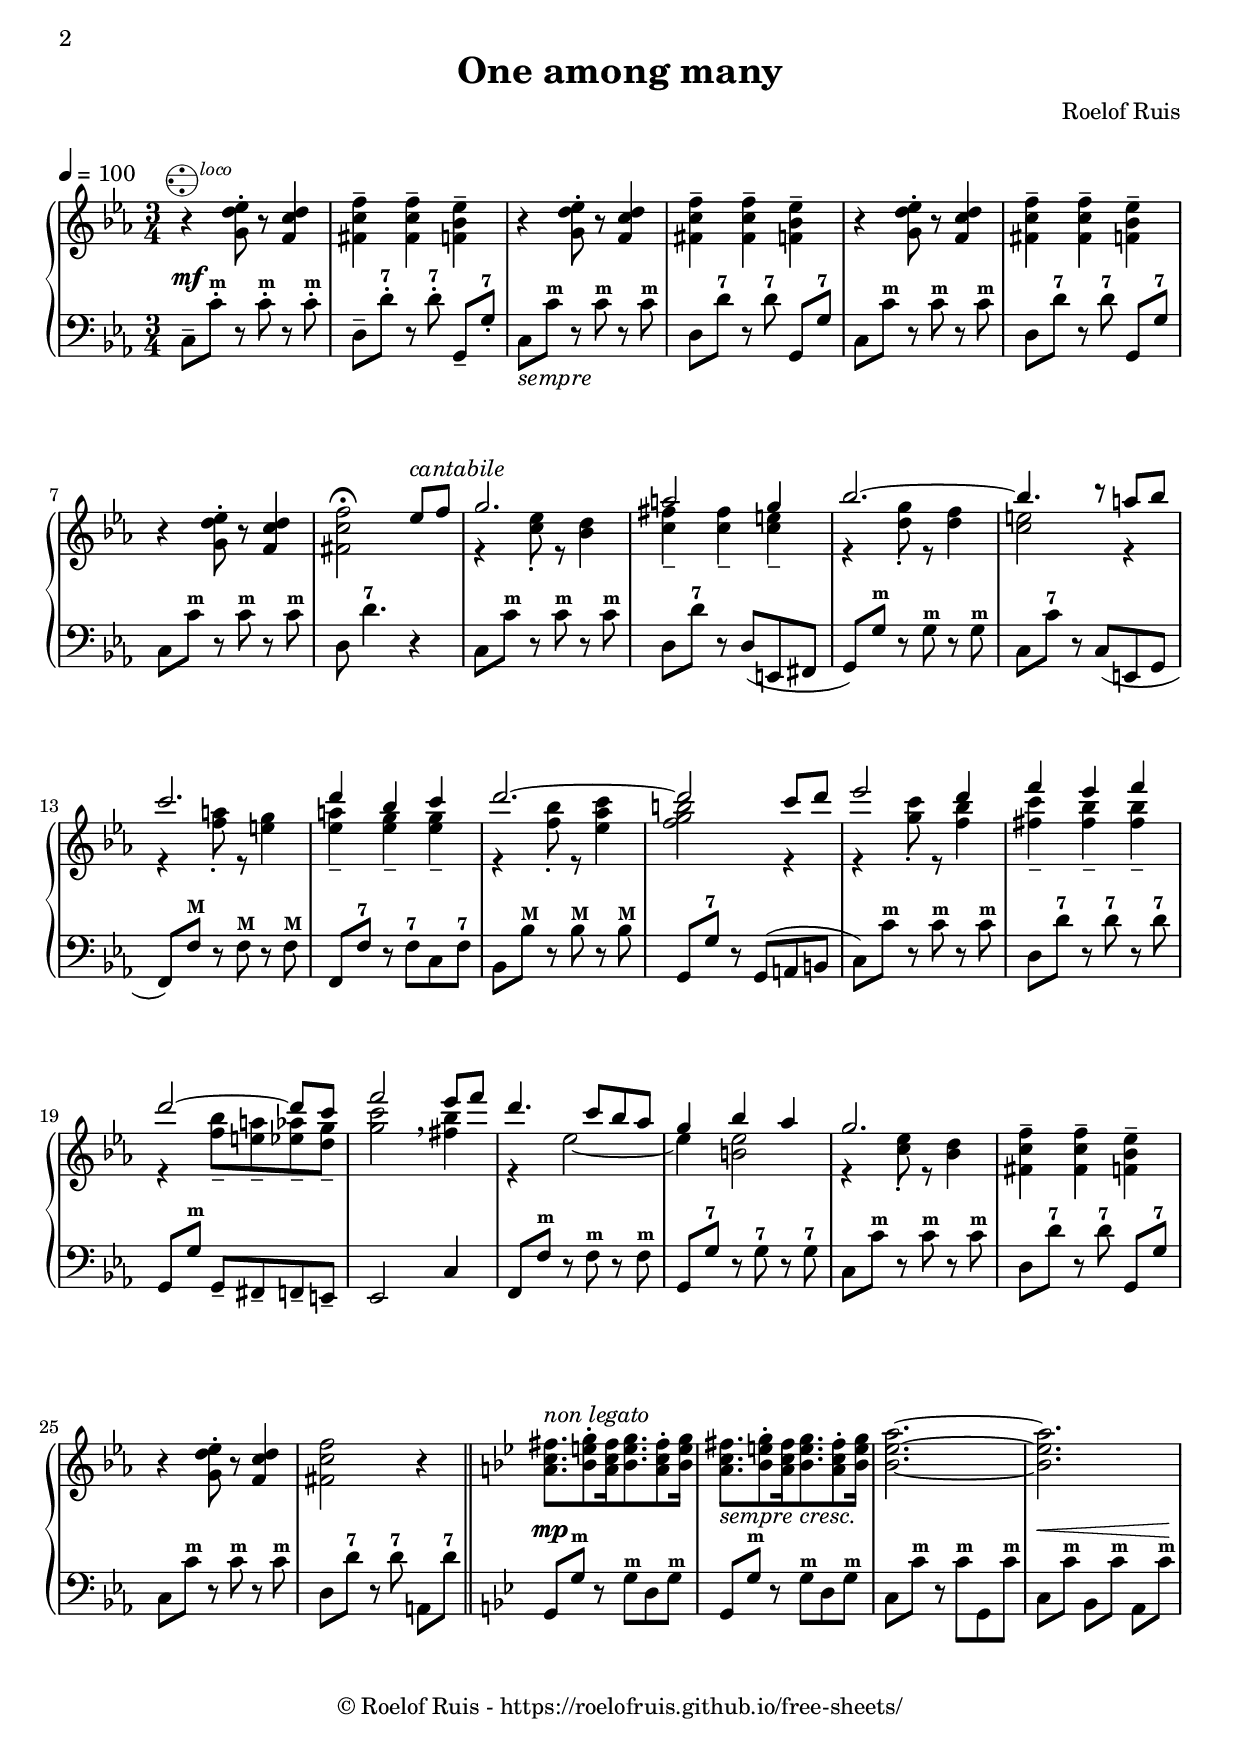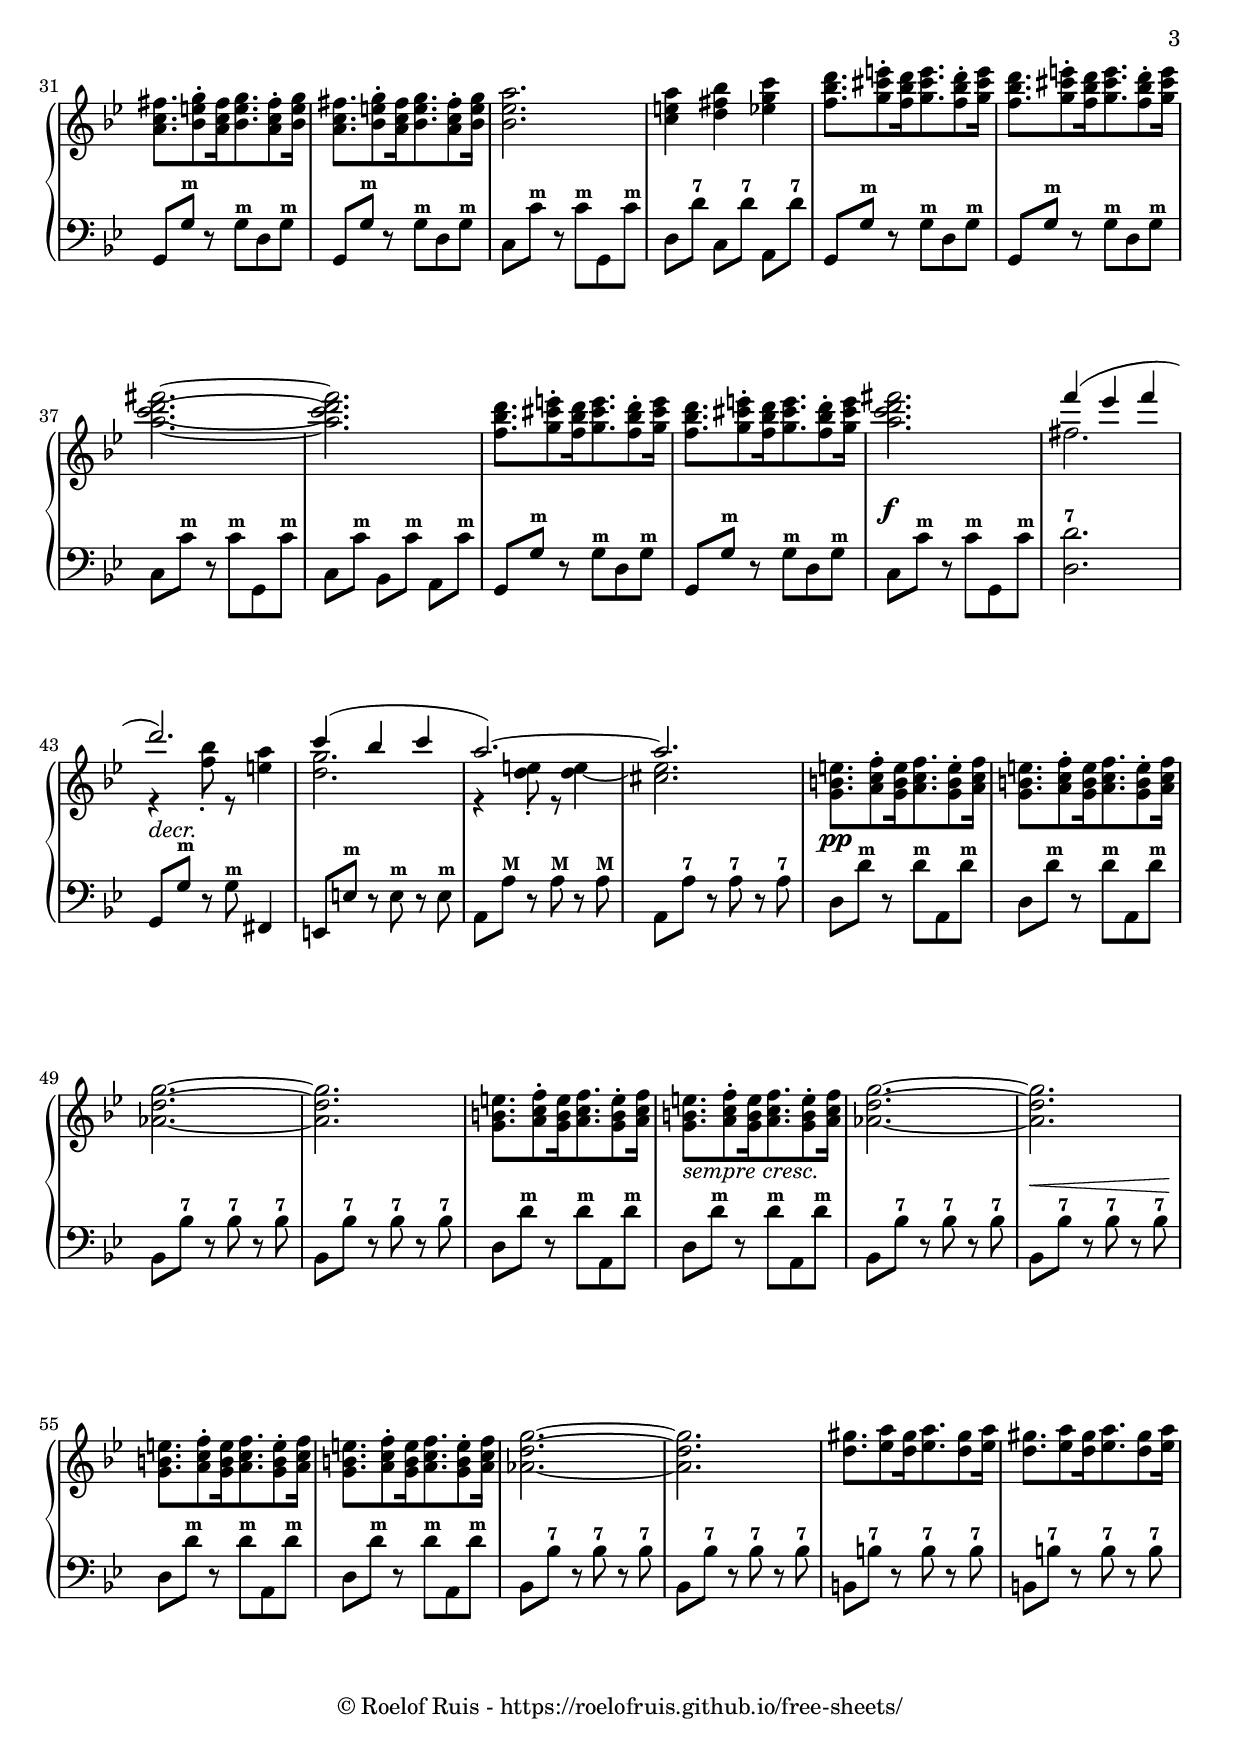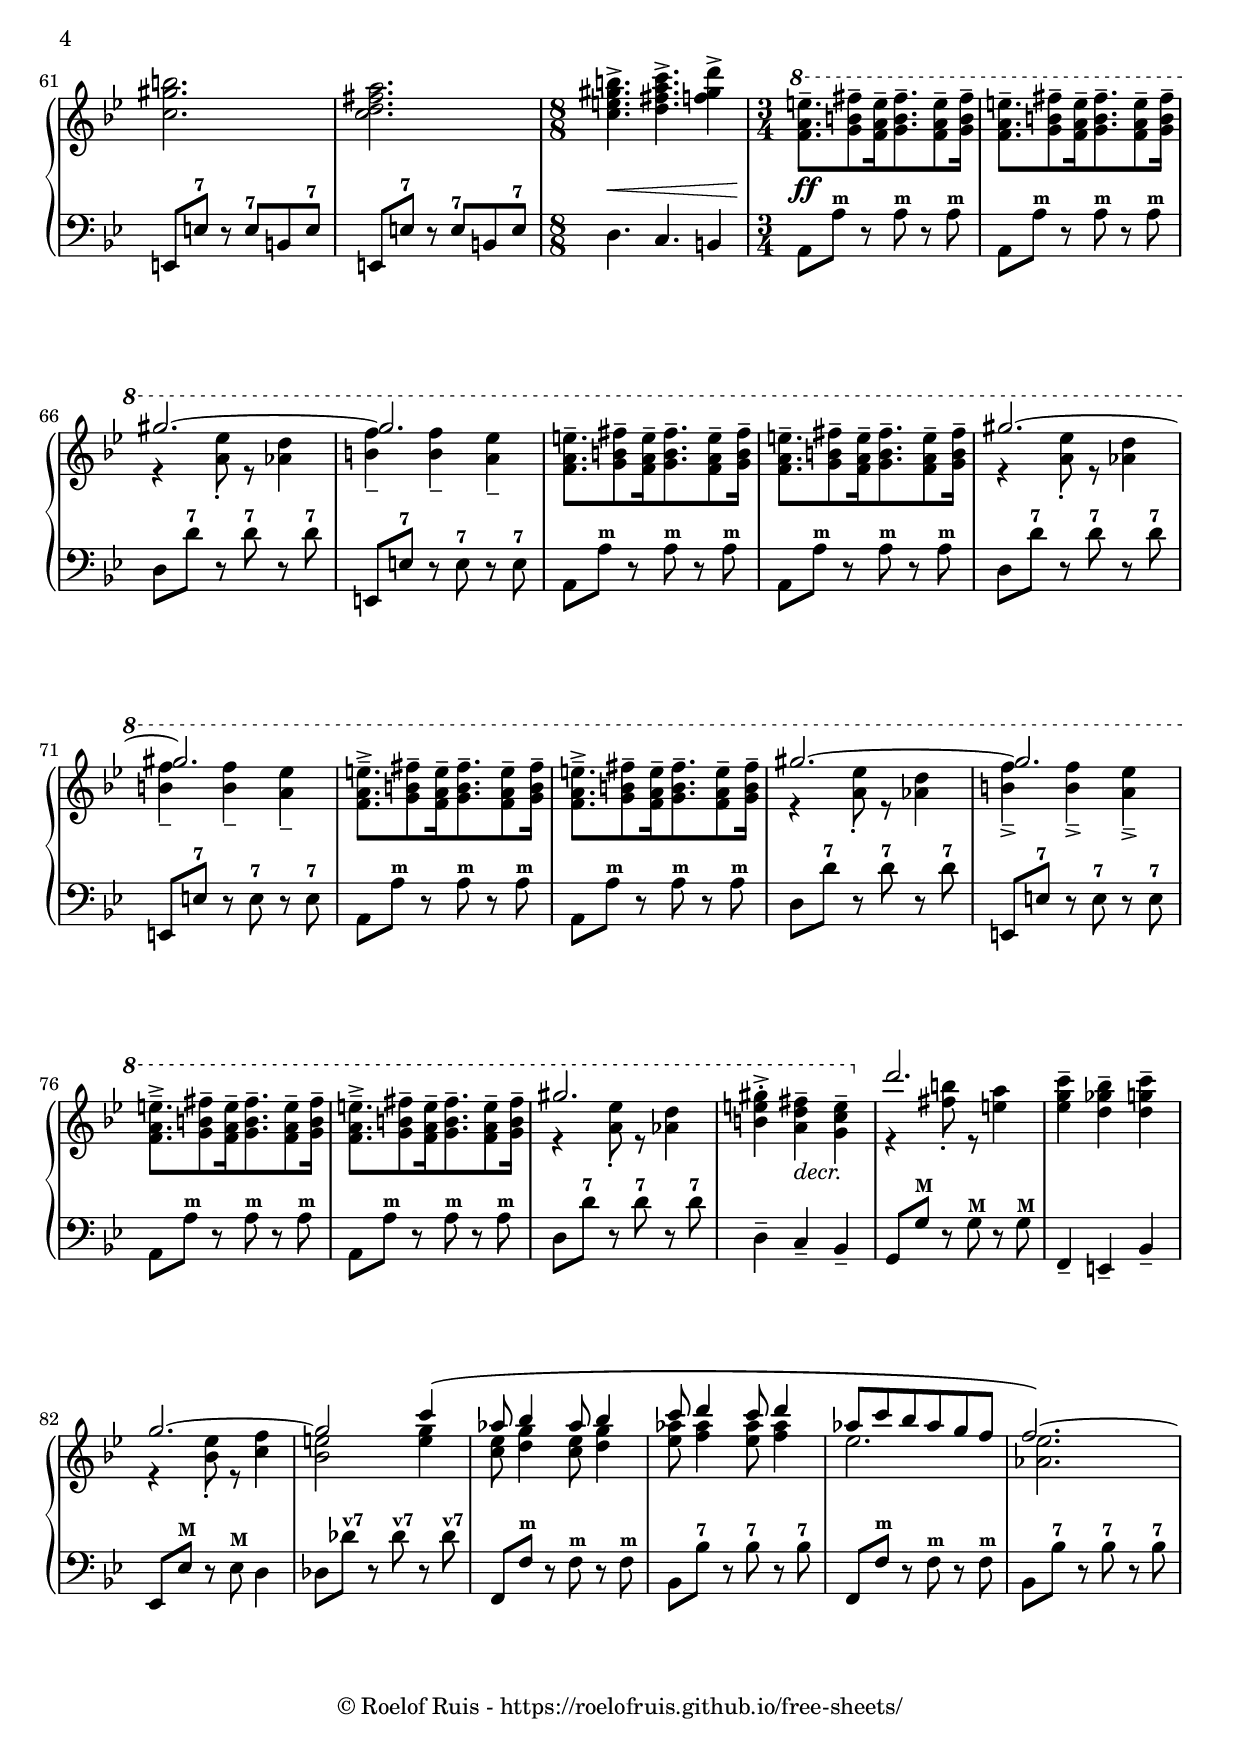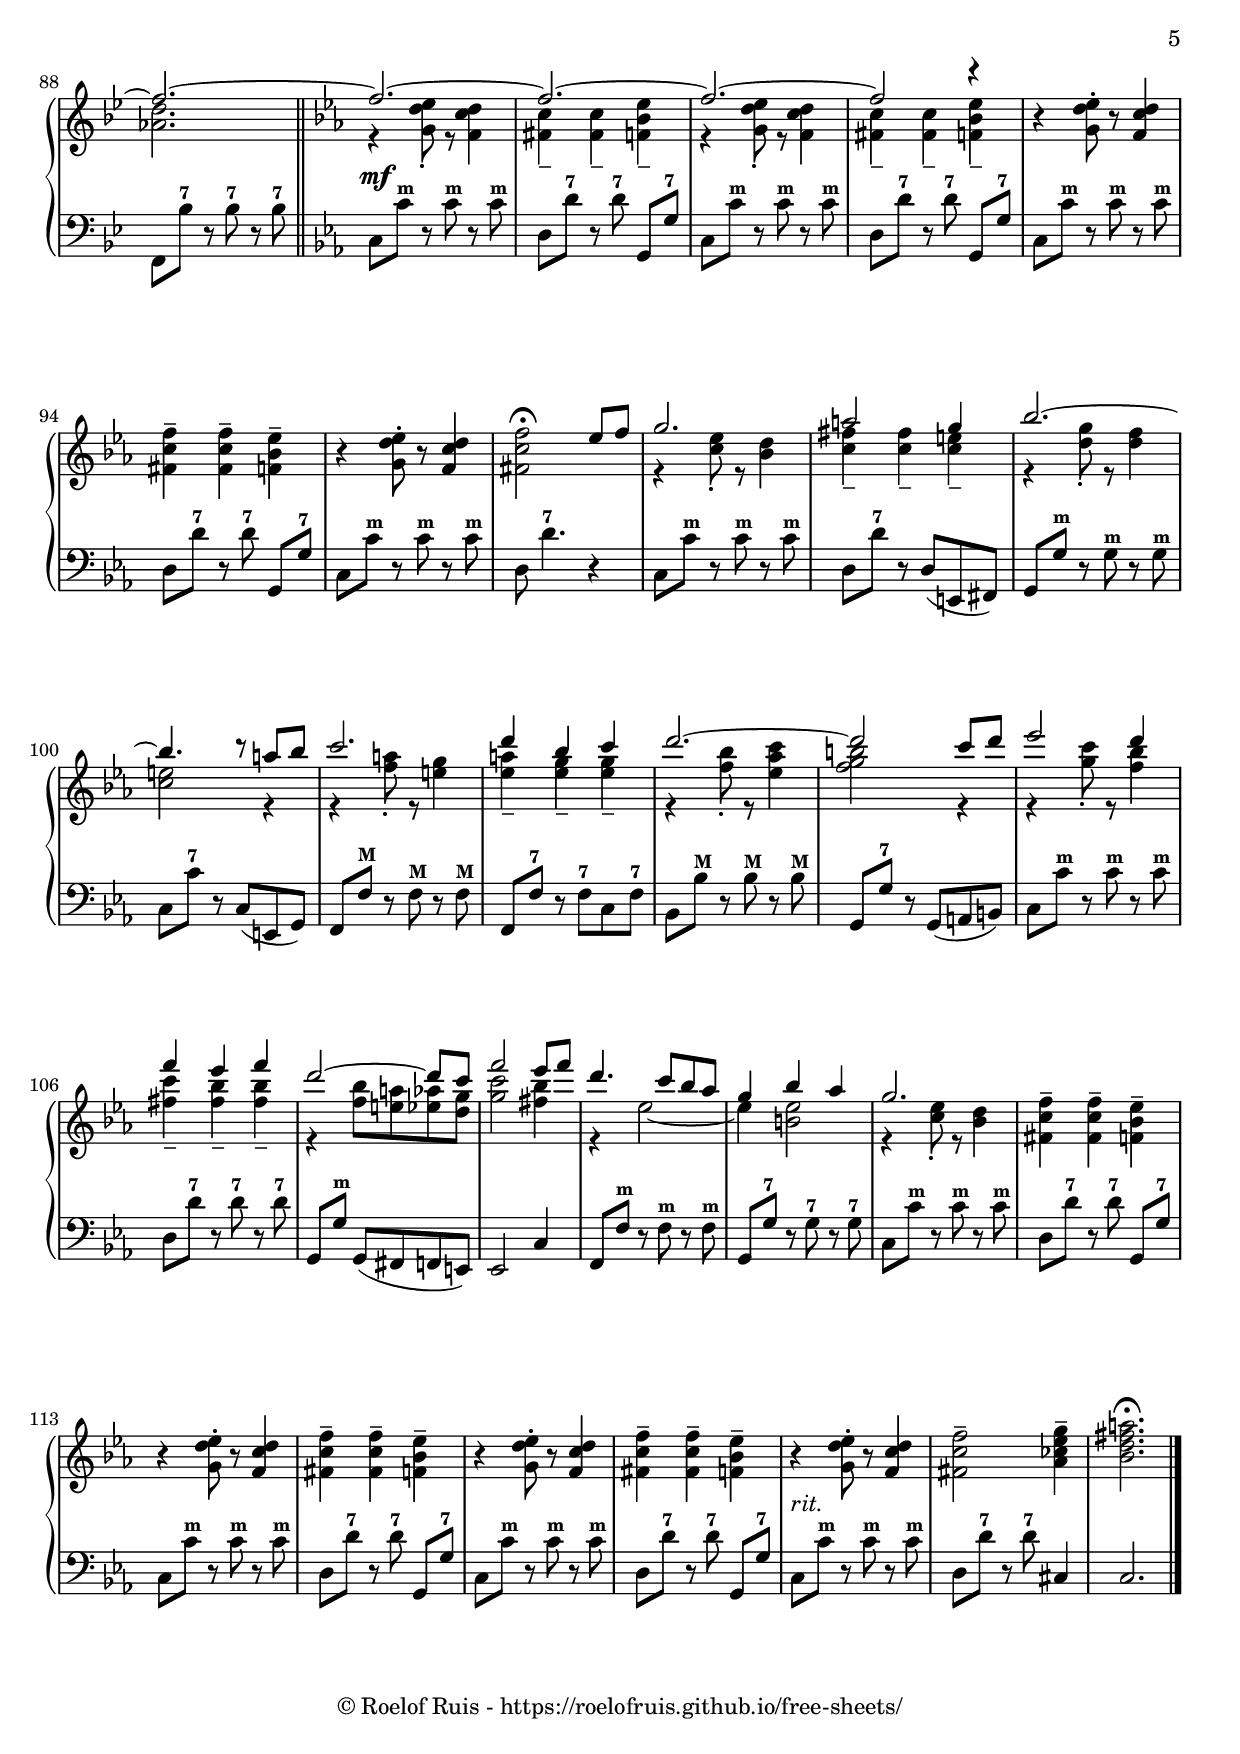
\version "2.20.0"

\include "../../shared_includes.ly"
\version "2.20.0"

% ---- Bellows ----
out = ^\markup { \musicglyph #"accordion.pull" }
in = ^\markup { \musicglyph #"accordion.push" }

outsub = _\markup { \musicglyph #"accordion.pull" }
insub = _\markup { \musicglyph #"accordion.push" }

% ---- Basses ----
mj = ^\markup { \bold \magnify #0.8 { \roman M } }
mn = ^\markup { \bold \magnify #0.8 { \roman m } }
spt = ^\markup { \bold \magnify #0.8 { \roman 7 } }
vsp = ^\markup { \bold \magnify #0.8 { \roman v7 } }

bbass = _\markup {\box {\bold{BB}}}
sbass = _\markup {\box {\bold{SB}}}

% ---- Registers ----

eightva = \markup {\italic \translate #'(1.8 . 0) \raise #2 \magnify #0.8 {"8va"}}
loco    = \markup {\italic \translate #'(1.8 . 0) \raise #2 \magnify #0.8 {"loco"}}

dot = \markup {
  \musicglyph #"accordion.dot"
}

freebass = \markup {
  \musicglyph #"accordion.freebass"
}

discant = \markup {
  \musicglyph #"accordion.discant"
}

fbrega = ^\markup {
  \whiteout
  \combine
  \freebass
  \raise #1.5 \dot
}

fbregz = ^\markup {
  \whiteout
  \combine
  \freebass
  \raise #0.5 \dot
}

fbregza = ^\markup {
  \whiteout
  \combine
  \freebass
  \combine
  \raise #0.5 \dot
  \raise #1.5 \dot
}

regz = ^\markup {
  \whiteout
  \combine
  \discant
  \raise #0.5 \dot
}

regez = ^\markup {
  \whiteout
  \combine
  \discant
    \combine
    \raise #0.5 \dot
    \eightva
}

rega = ^\markup {
  \whiteout
  \combine
  \discant
  \raise #1.5 \dot
}

regzdba = ^\markup {
  \whiteout
  \combine
  \discant
  \combine
    \raise #0.5 \dot
    \combine
      \raise #1.5 \dot
      \translate #'(-1 . 0) \raise #1.5 \dot
}

regdbav = ^\markup {
  \whiteout
  \combine
  \discant
  \combine
    \raise #2.5 \dot
    \combine
      \raise #1.5 \dot
      \translate #'(-1 . 0) \raise #1.5 \dot
}

regav = ^\markup {
  \whiteout
  \combine
  \discant
  \combine
    \raise #2.5 \dot
    \raise #1.5 \dot
}

regdbaz = ^\markup {
  \whiteout
  \combine
  \discant
  \combine
    \raise #0.5 \dot
    \combine
      \raise #1.5 \dot
      \translate #'(-1 . 0) \raise #1.5 \dot
}

regdba = ^\markup {
  \whiteout
  \combine
  \discant
  \combine
    \raise #1.5 \dot
    \translate #'(-1 . 0) \raise #1.5 \dot
}

regza = ^\markup {
  \whiteout
  \combine
  \discant
  \combine
    \raise #0.5 \dot
    \raise #1.5 \dot
}

regeza = ^\markup {
  \whiteout
  \combine
  \discant
  \combine
    \raise #0.5 \dot
    \combine
      \raise #1.5 \dot
      \eightva
}

regzv = ^\markup {
  \whiteout
  \combine
  \discant
  \combine
    \raise #0.5 \dot
    \raise #2.5 \dot
}

regzav = ^\markup {
  \whiteout
  \combine
  \discant
  \combine
    \raise #2.5 \dot
    \combine
      \raise #1.5 \dot
      \raise #0.5 \dot
}

regezv = ^\markup {
  \whiteout
  \combine
  \discant
  \combine
    \raise #0.5 \dot
    \combine
      \raise #2.5 \dot
      \eightva
}

regzacv = ^\markup {
  \whiteout
  \combine
  \discant
  \combine
    \raise #2.5 \dot
    \combine
      \translate #'(-1 . 0) \raise #1.5 \dot
      \raise #0.5 \dot
}

regzacvl = ^\markup {
  \whiteout
  \combine
  \discant
  \combine
    \raise #2.5 \dot
    \combine
      \translate #'(-1 . 0) \raise #1.5 \dot
      \combine
        \raise # 0.5 \dot
        \loco
}

regzdbav = ^\markup {
  \whiteout
  \combine
  \discant
  \combine
    \raise #2.5 \dot
    \combine
      \raise #1.5 \dot
      \combine
      \translate #'(-1 . 0) \raise #1.5 \dot
      \raise #0.5 \dot
}









% ---- Other functionality ----

simile = \markup "simile"
subp = _\markup{ \italic sub \dynamic p }


staffAccordionRight = {
  \numericTimeSignature
  \key c \minor
  \clef treble
  \once \override Score.MetronomeMark.X-offset = #0
  \tempo 4 = 100
  \time 3/4
  \relative c'' {
    r4^\regzacvl <es d g,>8-. r <d c f,>4 |
    <f c fis,>-- <f c fis,>-- <es bes f>-- |
    r4 <es d g,>8-. r <d c f,>4 |
    <f c fis,>-- <f c fis,>-- <es bes f>-- |
    r4 <es d g,>8-. r <d c f,>4 |
    <f c fis,>-- <f c fis,>-- <es bes f>-- |
    r4 <es d g,>8-. r <d c f,>4 |
    << {
      s2 es8^\markup {\italic "cantabile"} f |
      g2. |
      a2 g4 |
      bes2.~ |
      bes4. r8 a8 bes |
      c2. |
      d4 bes c |
      d2.~ |
      d2 c8 d |
      es2 d4 |
      f4 es f |
      d2~ d8 c |
      f2 \breathe es8 f |
      d4. c8 bes as |
      g4 bes as |
      g2. |
    } \\ { 
      <f c fis,>2^\fermata  s4 |
      r4 <es c>8-. r8 <d bes>4 |
      <fis c>4-- <fis c>-- <e c>-- |
      r4 <g d>8-. r8 <f d>4 |
      <e c>2 r4 |
      r4 <a f>8-. r8 <g e>4 |
      <a es>4-- <g es>-- <g es>-- |
      r4 <bes f>8-. r8 <c as es>4 |
      <b g f>2 r4 |
      r4 <c g>8-. r8 <bes f>4 |
      <c fis,>4-- <bes fis>-- <bes fis>-- |
      r4 <bes f>8-- <a e>-- <as es>-- <g d>-- |
      <c g>2  <bes fis>4 |
      r4 es,2~ |
      es4 <es b>2
      r4 <es c>8-. r8 <d bes>4 |  
    } >>
    
    <f c fis,>-- <f c fis,>-- <es bes f>-- |
    r4 <es d g,>8-. r <d c f,>4 |
    <f c fis,>2 r4 |
    
    \bar "||"
    \key g \minor
    
    <fis c a>8.^\markup {\italic "non legato"} <g e bes>8-. <fis c a>16 <g e bes>8. <fis c a>8-. <g e bes>16 |
    <fis c a>8. <g e bes>8-. <fis c a>16 <g e bes>8. <fis c a>8-. <g e bes>16 |
    <a~ es~ bes~>2. |
    <a es bes>2. |
    <fis c a>8. <g e bes>8-. <fis c a>16 <g e bes>8. <fis c a>8-. <g e bes>16 |
    <fis c a>8. <g e bes>8-. <fis c a>16 <g e bes>8. <fis c a>8-. <g e bes>16 |
    <a es bes>2. |
    <a e c>4 <bes fis d> <c g es> |
    
    <d bes f>8. <e cis g>8-. <d bes f>16 <e cis g>8. <d bes f>8-. <e cis g>16 |
    <d bes f>8. <e cis g>8-. <d bes f>16 <e cis g>8. <d bes f>8-. <e cis g>16 |
    <fis~ d~ c~ a~>2. |
    <fis d c a>2. |
    <d bes f>8. <e cis g>8-. <d bes f>16 <e cis g>8. <d bes f>8-. <e cis g>16 |
    <d bes f>8. <e cis g>8-. <d bes f>16 <e cis g>8. <d bes f>8-. <e cis g>16 |
    <fis d c a>2. |
    << {
      f4( es f |
      d2.) |
      c4( bes c |
      a2.)~ |
      a2. |
    } \\ {
      fis2. |
      r4 <bes f>8-. r8 <a e>4 |
      <g d>2. |
      r4 <e d>8-. r8 <e~ d>4 |
      <e cis>2. |
    } >>
    
    <e b g>8. <f c a>8-. <e b g>16 <f c a>8. <e b g>8-. <f c a>16 |
    <e b g>8. <f c a>8-. <e b g>16 <f c a>8. <e b g>8-. <f c a>16 |
    <g~ d~ as~>2. |
    <g d as>2. |
    <e b g>8. <f c a>8-. <e b g>16 <f c a>8. <e b g>8-. <f c a>16 |
    <e b g>8. <f c a>8-. <e b g>16 <f c a>8. <e b g>8-. <f c a>16 |
    <g~ d~ as~>2. |
    <g d as>2. |
    <e b g>8. <f c a>8-. <e b g>16 <f c a>8. <e b g>8-. <f c a>16 |
    <e b g>8. <f c a>8-. <e b g>16 <f c a>8. <e b g>8-. <f c a>16 |
    <g~ d~ as~>2. |
    <g d as>2. |
    <gis d>8. <a es>8 <gis d>16 <a es>8. <gis d>8 <a es>16 |
    <gis d>8. <a es>8 <gis d>16 <a es>8. <gis d>8 <a es>16 |
    <b gis c,>2. |
    <a fis d c>2. |

    \time 8/8
    <b gis e c>4.-> <c a fis d>-> <d gis, f>4-> |
    
    \time 3/4
    \ottava #1
    <e a, f>8.-- <fis b, g>8-- <e a, f>16-- <fis b, g>8.-- <e a, f>8-- <fis b, g>16-- |
    <e a, f>8.-- <fis b, g>8-- <e a, f>16-- <fis b, g>8.-- <e a, f>8-- <fis b, g>16-- |
    << {
      gis2.~
      gis2. |
    } \\ {
      r4 <es a,>8-. r8 <d as>4 |
      <f b,>4-- <f b,>-- <es a,>-- |
    } >>
    <e a, f>8.-- <fis b, g>8-- <e a, f>16-- <fis b, g>8.-- <e a, f>8-- <fis b, g>16-- |
    <e a, f>8.-- <fis b, g>8-- <e a, f>16-- <fis b, g>8.-- <e a, f>8-- <fis b, g>16-- |
    << {
      gis2.~
      gis2. |
    } \\ {
      r4 <es a,>8-. r8 <d as>4 |
      <f b,>4-- <f b,>-- <es a,>-- |
    } >>
    <e a, f>8.---> <fis b, g>8-- <e a, f>16-- <fis b, g>8.-- <e a, f>8-- <fis b, g>16-- |
    <e a, f>8.---> <fis b, g>8-- <e a, f>16-- <fis b, g>8.-- <e a, f>8-- <fis b, g>16-- |
    << {
      gis2.~
      gis2. |
    } \\ {
      r4 <es a,>8-. r8 <d as>4 |
      <f b,>4---> <f b,>---> <es a,>---> |
    } >>
    <e a, f>8.---> <fis b, g>8-- <e a, f>16-- <fis b, g>8.-- <e a, f>8-- <fis b, g>16-- |
    <e a, f>8.---> <fis b, g>8-- <e a, f>16-- <fis b, g>8.-- <e a, f>8-- <fis b, g>16-- |
    << {
      gis2.
    } \\ {
      r4 <es a,>8-. r8 <d as>4 |
    } >>
    <gis e b>4-.-> <fis d a>-- <e c g>-- |
    \ottava #0
    << { d2. } \\ { r4 <b fis>8-. r8 <a e>4 | } >>
    <c g es>4-- <bes ges d>-- <c g d>-- |
    << { 
      g2.~ |
      g2 c4\( |
      as8 bes4 as8 bes4 |
      c8 d4 c8 d4 |
      as8 c bes as g f |
      f2.\)~ |
      f2.~ |
    } \\ {
      r4 <es bes>8-. r8 <f c>4 |
      <e bes>2 <g e>4 |
      <es c>8 <g d>4 <es c>8 <g d>4 |
      <as es>8 <as f>4 <as es>8 <as f>4 |
      es2. |
      <es as,>2. |
      <d as>2. |
    } >>
    
    \bar "||"
    \key c \minor

    << {
      f2.~ |
      f2.~ |
      f2.~ |
      f2 r4 |
    } \\ {
      r4 <es d g,>8-. r8 <d c f,>4 |
      <c fis,>4-- <c fis,>-- <es bes f>-- |
      r4 <es d g,>8-. r8 <d c f,>4 |
      <c fis,>4-- <c fis,>4-- <es bes f>--
    } >>
    r4 <es d g,>8-. r <d c f,>4 |
    <f c fis,>-- <f c fis,>-- <es bes f>-- |
    r4 <es d g,>8-. r <d c f,>4 |
    << {
      s2 es8 f |
      g2. |
      a2 g4 |
      bes2.~ |
      bes4. r8 a8 bes |
      c2. |
      d4 bes c |
      d2.~ |
      d2 c8 d |
      es2 d4 |
      f4 es f |
      d2~ d8 c |
      f2 es8 f |
      d4. c8 bes as |
      g4 bes as |
      g2. |
    } \\ { 
      <f c fis,>2^\fermata  s4 |
      r4 <es c>8-. r8 <d bes>4 |
      <fis c>4-- <fis c>-- <e c>-- |
      r4 <g d>8-. r8 <f d>4 |
      <e c>2 r4 |
      r4 <a f>8-. r8 <g e>4 |
      <a es>4-- <g es>-- <g es>-- |
      r4 <bes f>8-. r8 <c as es>4 |
      <b g f>2 r4 |
      r4 <c g>8-. r8 <bes f>4 |
      <c fis,>4-- <bes fis>-- <bes fis>-- |
      r4 <bes f>8 <a e> <as es> <g d> |
      <c g>2 <bes fis>4 |
      r4 es,2~ |
      es4 <es b>2
      r4 <es c>8-. r8 <d bes>4 |  
    } >>
    
    <f c fis,>-- <f c fis,>-- <es bes f>-- |
    r4 <es d g,>8-. r <d c f,>4 |
    <f c fis,>-- <f c fis,>-- <es bes f>-- |
    r4 <es d g,>8-. r <d c f,>4 |
    <f c fis,>-- <f c fis,>-- <es bes f>-- |
    r4 <es d g,>8-. r <d c f,>4 |
    <f c fis,>2-- <g es ces as>4-- |
    <a fis d bes>2.\fermata |
    
  }
}

staffAccordionLeft = {
  \numericTimeSignature
  \key c \minor
  \clef bass
  \time 3/4
  c8-- c'-.\mn r8 c'-.\mn r8 c'-.\mn |
  d8-- d'-.\spt r8 d'-.\spt g,--[ g-.]\spt |
  c8_\markup {\italic "sempre"} c'\mn r8 c'\mn r8 c'\mn |
  d8 d'\spt r8 d'\spt g,[ g]\spt |
  c8 c'\mn r8 c'\mn r8 c'\mn |
  d8 d'\spt r8 d'\spt g,[ g]\spt |
  c8 c'\mn r8 c'\mn r8 c'\mn |
  d8 d'4.\spt r4 |
  
  c8 c'\mn r8 c'\mn r8 c'\mn |
  d8 d'\spt r8 d8( e, fis, |
  g,8) g\mn r8 g\mn  r8 g\mn |
  c8 c'\spt r8 c[( e, g,] |
  f,8) f\mj r8 f\mj r8 f\mj |
  f,8 f\spt r8 f\spt c8 f\spt |
  bes, bes\mj r8 bes\mj r8 bes\mj |
  g,8 g\spt r8 g,( a, b, |
  c8) c'\mn r8 c'\mn r8 c'\mn |
  d d'\spt r8 d'\spt r8 d'\spt |
  g,8[ g]\mn g,-- fis,-- f,-- e,-- |
  es,2 c4 |
  f,8 f\mn r8 f\mn r8 f\mn |
  g,8 g\spt r8 g\spt r8 g\spt |
  c8 c'\mn r8 c'\mn r8 c'\mn |
  d8 d'\spt r8 d'\spt g,[ g]\spt |
  c8 c'\mn r8 c'\mn r8 c'\mn |
  d8 d'\spt r8 d'\spt a,[ d']\spt |

  \bar "||"
  \key g \minor
  
  g,8 g\mn r8 g\mn d g\mn |
  g,8 g\mn r8 g\mn d g\mn |
  c8 c'\mn r8 c'\mn g, c'\mn |
  c8[ c']\mn bes,[ c']\mn a,[ c']\mn |
  g,8 g\mn r8 g\mn d g\mn |
  g,8 g\mn r8 g\mn d g\mn |
  c8 c'\mn r8 c'\mn g, c'\mn |
  d8[ d']\spt c[ d']\spt a,[ d']\spt
  g,8 g\mn r8 g\mn d g\mn |
  g,8 g\mn r8 g\mn d g\mn |
  c8 c'\mn r8 c'\mn g, c'\mn |
  c8[ c']\mn bes,[ c']\mn a,[ c']\mn |
  g,8 g\mn r8 g\mn d g\mn |
  g,8 g\mn r8 g\mn d g\mn |
  c8 c'\mn r8 c'\mn g, c'\mn |
  <d d'>2.\spt |
  g,8 g\mn r8 g\mn fis,4 |
  e,8 e\mn r8 e\mn r8 e\mn |
  a, a\mj r8 a\mj r8 a\mj |
  a, a\spt r8 a\spt r8 a\spt |

  d8 d'\mn r8 d'\mn a, d'\mn |
  d8 d'\mn r8 d'\mn a, d'\mn |
  bes, bes\spt r8 bes\spt r8 bes\spt |
  bes, bes\spt r8 bes\spt r8 bes\spt |
  d8 d'\mn r8 d'\mn a, d'\mn |
  d8 d'\mn r8 d'\mn a, d'\mn |
  bes, bes\spt r8 bes\spt r8 bes\spt |
  bes, bes\spt r8 bes\spt r8 bes\spt |
  d8 d'\mn r8 d'\mn a, d'\mn |
  d8 d'\mn r8 d'\mn a, d'\mn |
  bes, bes\spt r8 bes\spt r8 bes\spt |
  bes, bes\spt r8 bes\spt r8 bes\spt |
  b, b\spt r8 b\spt r8 b\spt |
  b, b\spt r8 b\spt r8 b\spt |
  e, e\spt r8 e\spt b, e\spt |
  e, e\spt r8 e\spt b, e\spt |
  
  \time 8/8
  d4. c b,4 |
  
  \time 3/4
  a,8 a\mn r8 a\mn r8 a\mn |
  a, a\mn r8 a\mn r8 a\mn |
  d8 d'\spt r8 d'\spt r8 d'\spt |
  e,8 e\spt r8 e\spt r8 e\spt |
  a,8 a\mn r8 a\mn r8 a\mn |
  a, a\mn r8 a\mn r8 a\mn |
  d8 d'\spt r8 d'\spt r8 d'\spt |
  e,8 e\spt r8 e\spt r8 e\spt |
  a,8 a\mn r8 a\mn r8 a\mn |
  a, a\mn r8 a\mn r8 a\mn |
  d8 d'\spt r8 d'\spt r8 d'\spt |
  e,8 e\spt r8 e\spt r8 e\spt |
  a,8 a\mn r8 a\mn r8 a\mn |
  a, a\mn r8 a\mn r8 a\mn |
  d8 d'\spt r8 d'\spt r8 d'\spt |
  d4-- c-- bes,-- |
  g,8 g\mj r8 g\mj r8 g\mj |
  f,4-- e,-- bes,-- |
  es,8 es\mj r8 es\mj d4 |
  des8 des'\vsp r8 des'\vsp r8 des'\vsp |
  f,8 f\mn r8 f\mn r8 f\mn |
  bes, bes\spt r8 bes\spt r8 bes\spt |
  f,8 f\mn r8 f\mn r8 f\mn |
  bes, bes\spt r8 bes\spt r8 bes\spt |
  f, bes\spt r8 bes\spt r8 bes\spt |

  \bar "||"
  \key c \minor

  c8 c'\mn r8 c'\mn r8 c'\mn |
  d8 d'\spt r8 d'\spt g,[ g]\spt |
  c8 c'\mn r8 c'\mn r8 c'\mn |
  d8 d'\spt r8 d'\spt g,[ g]\spt |
  c8 c'\mn r8 c'\mn r8 c'\mn |
  d8 d'\spt r8 d'\spt g,[ g]\spt |
  c8 c'\mn r8 c'\mn r8 c'\mn |
  d8 d'4.\spt r4 |
  c8 c'\mn r8 c'\mn r8 c'\mn |
  d8 d'\spt r8 d8( e, fis,) |
  g,8 g\mn r8 g\mn  r8 g\mn |
  c8 c'\spt r8 c[( e, g,]) |
  f,8 f\mj r8 f\mj r8 f\mj |
  f,8 f\spt r8 f\spt c8 f\spt |
  bes, bes\mj r8 bes\mj r8 bes\mj |
  g,8 g\spt r8 g,( a, b,) |
  c8 c'\mn r8 c'\mn r8 c'\mn |
  d d'\spt r8 d'\spt r8 d'\spt |
  g,8[ g]\mn g,( fis, f, e,) |
  es,2 c4 |
  f,8 f\mn r8 f\mn r8 f\mn |
  g,8 g\spt r8 g\spt r8 g\spt |
  c8 c'\mn r8 c'\mn r8 c'\mn |
  d8 d'\spt r8 d'\spt g,[ g]\spt |
  c8 c'\mn r8 c'\mn r8 c'\mn |
  d8 d'\spt r8 d'\spt g,[ g]\spt |
  c8 c'\mn r8 c'\mn r8 c'\mn |
  d8 d'\spt r8 d'\spt g,[ g]\spt |
  c8 c'\mn r8 c'\mn r8 c'\mn |
  d8 d'\spt r8 d'\spt cis4 |
  c2. |
  \bar "|."

}

dynamicsStaff = \new Dynamics {
  \time 3/4
  s2.\mf s2. s2. s2. s2. s2. s2. s2. |
  s2. s2. s2. s2. s2. s2. s2. s2. |
  s2. s2. s2. s2. s2. s2. s2. s2. s2. s2. |
  s2.\mp s2.^\markup {\italic "sempre cresc."}
  s2. s2.\< s2.\! s2. s2. s2. s2. s2. |
  s2. s2. s2. s2. s2.\f s2. s2.^\markup {\italic "decr."} s2.|
  s2. s2. |
  s2.\pp s2. s2. s2. s2. s2.^\markup{\italic "sempre cresc."} s2. s2.\< |
  s2.\! s2. s2. s2. s2. s2. s2. s2.
  \time 8/8
  s1\< |
  \time 3/4
  s2.\ff s2. s2. s2. |
  s2. s2. s2. s2. |
  s2. s2. s2. s2. |
  s2. s2. s2. s4 s2^\markup{\italic "decr."} |
  s2. s2. s2. s2. s2. s2. s2. s2. s2. |
  s2.\mf s2. s2. s2. s2. s2. s2. s2. |
  s2. s2. s2. s2. s2. s2. s2. s2. |
  s2. s2. s2. s2. s2. s2. s2. s2. |
  s2. s2. s2. s2. s2.^\markup{\italic "rit."} s2. s2. |
  
}

\book {

  \header {
    title = "One among many"
    composer = "Roelof Ruis"
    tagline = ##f
    instrumentName = "Accordion Solo"
    year = "2016"
    description = "A jazz piece starting with a soothing melody and slowly evolving central part. I tried to combine the left and right hands to create an interesting rythmic movement."
    info = "For standard bass - Difficulty: Hard"
    permission = "Licensed under the Creative Commons Attribution-NoDerivatives 4.0 International License."
    projecturl = \githuburl
    version = "January 2021"
  }

  \paper {
    max-systems-per-page = 5
    min-systems-per-page = 5
    indent = 0.0
    ragged-last-bottom = ##f
    print-all-headers = ##t
    
    system-system-spacing = #'(
      (basic-distance . 8)
      (minimum-distance . 8)
      (padding . 5)
      (stretchability . 30)
    )
    
    bookTitleMarkup = \markup {
      \column {
        \vspace #3
        \fill-line { \fontsize #8 \fromproperty #'header:title }
        \vspace #2
        \fill-line { \fontsize #6 \italic \fromproperty #'header:composer }
        \vspace #.5
        \fill-line { \fontsize #2 \fromproperty #'header:year }
        \vspace #3
        \fill-line { \fontsize #4 \fromproperty #'header:instrumentName }
        \vspace #10
        \override #'(line-width . 55)
        \fontsize #1
        \justify-field #'header:description
        \vspace #1
        \fontsize #1
        \justify-field #'header:info
        \vspace #4
        \override #'(line-width . 55)
        \fontsize #1
        \justify-field #'header:permission
        \vspace #1
        \vspace #14
        \justify { \char ##x00A9 Roelof Ruis \concat { " - Version " \fromproperty #'header:version } }
        \typewriter { \fromproperty #'header:projecturl }
      }
    }
    
    oddFooterMarkup = \markup {
      \fill-line {
        \center-column {
          \if \should-print-page-number
          \line { \char ##x00A9 Roelof Ruis - \fromproperty #'header:projecturl }
        }
      }
    }  
  }

  \score {
    \header {
      breakbefore = ##t
    }

    \new PianoStaff <<
    \new Staff = "right" \with {
      midiInstrument = "bright acoustic"
    } \staffAccordionRight
    \dynamicsStaff
    \new Staff = "left" \with {
      midiInstrument = "bright acoustic"
    } \staffAccordionLeft
    >>

    \layout {}
    
    \midi {}
  }
}
